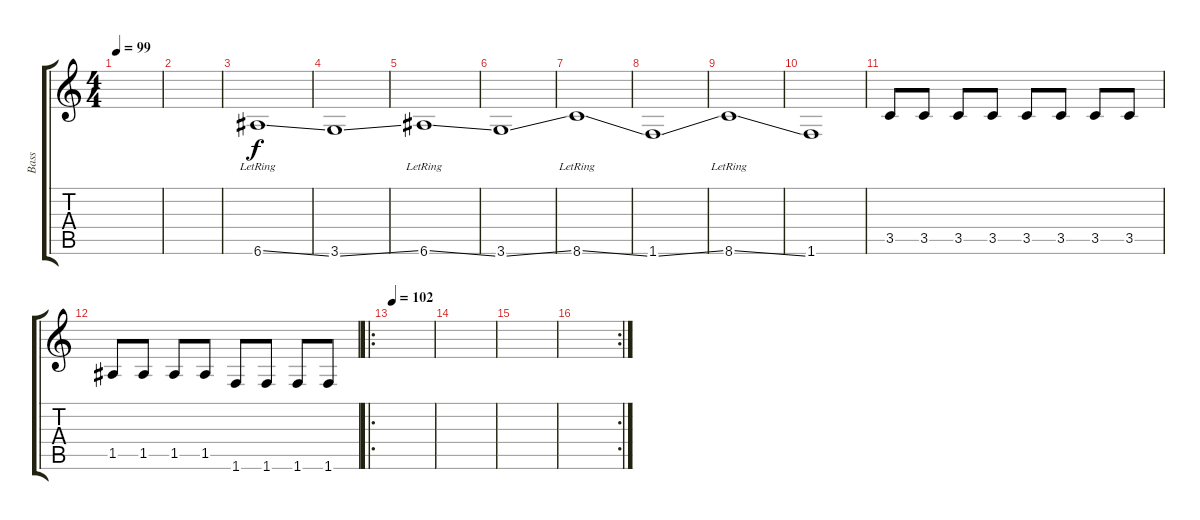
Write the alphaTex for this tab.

\track ("Bass" "Bass") {instrument electricbassfinger}
\staff {score tabs}
\tuning (E4 B3 G3 D3 A2 E2) {hide}
\ts (4 4)
\tempo 99
\clef g2
\ks c
|
|
6.6{ss lr}.1 |
3.6{ss}.1 |
6.6{ss lr}.1 |
3.6{ss}.1 |
8.6{ss lr}.1 |
1.6{ss}.1 |
8.6{ss lr}.1 |
1.6.1 |
3.5.8 3.5.8 3.5.8 3.5.8 3.5.8 3.5.8 3.5.8 3.5.8 |
1.5.8 1.5.8 1.5.8 1.5.8 1.6.8 1.6.8 1.6.8 1.6.8 |
\ro
\tempo 102
|
|
|
\rc 2
